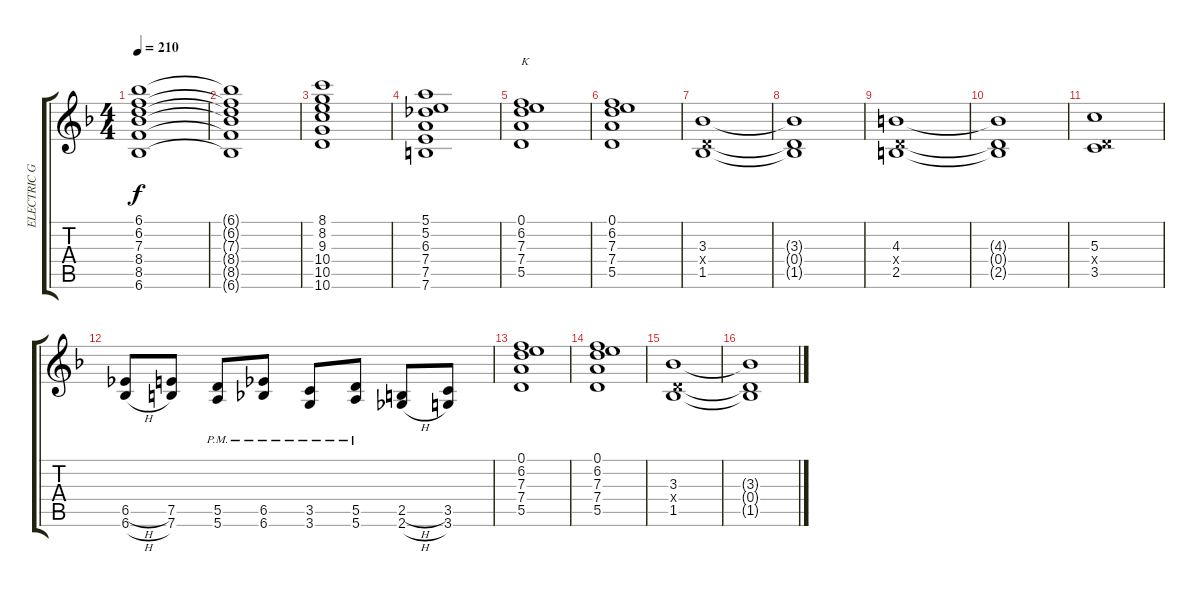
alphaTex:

\track ("ELECTRIC GUITAR 1" "ELECTRIC G") {instrument overdrivenguitar}
\staff {score tabs}
\tuning (E4 B3 G3 D3 A2 E2) {hide}
\ts (4 4)
\tempo 210
\clef g2
\ks f
(6.1 6.2 7.3 8.4 8.5 6.6).1{dy f} |
(6.1{t} 6.2{t} 7.3{t} 8.4{t} 8.5{t} 6.6{t}).1 |
(8.1 8.2 9.3 10.4 10.5 10.6).1 |
(5.1 5.2 6.3 7.4 7.5 7.6).1 |
(0.1 6.2 7.3 7.4 5.5).1{txt "K"} |
(0.1 6.2 7.3 7.4 5.5).1 |
(3.3 0.4{x} 1.5).1 |
(3.3{t} 0.4{t} 1.5{t}).1 |
(4.3 0.4{x} 2.5).1 |
(4.3{t} 0.4{t} 2.5{t}).1 |
(5.3 0.4{x} 3.5).1 |
(6.5{h} 6.6{h}).8 (7.5 7.6).8 (5.5{pm} 5.6{pm}).8 (6.5{pm} 6.6{pm}).8 (3.5{pm} 3.6{pm}).8 (5.5{pm} 5.6{pm}).8 (2.5{h} 2.6{h}).8 (3.5 3.6).8 |
(0.1 6.2 7.3 7.4 5.5).1 |
(0.1 6.2 7.3 7.4 5.5).1 |
(3.3 0.4{x} 1.5).1 |
(3.3{t} 0.4{t} 1.5{t}).1
